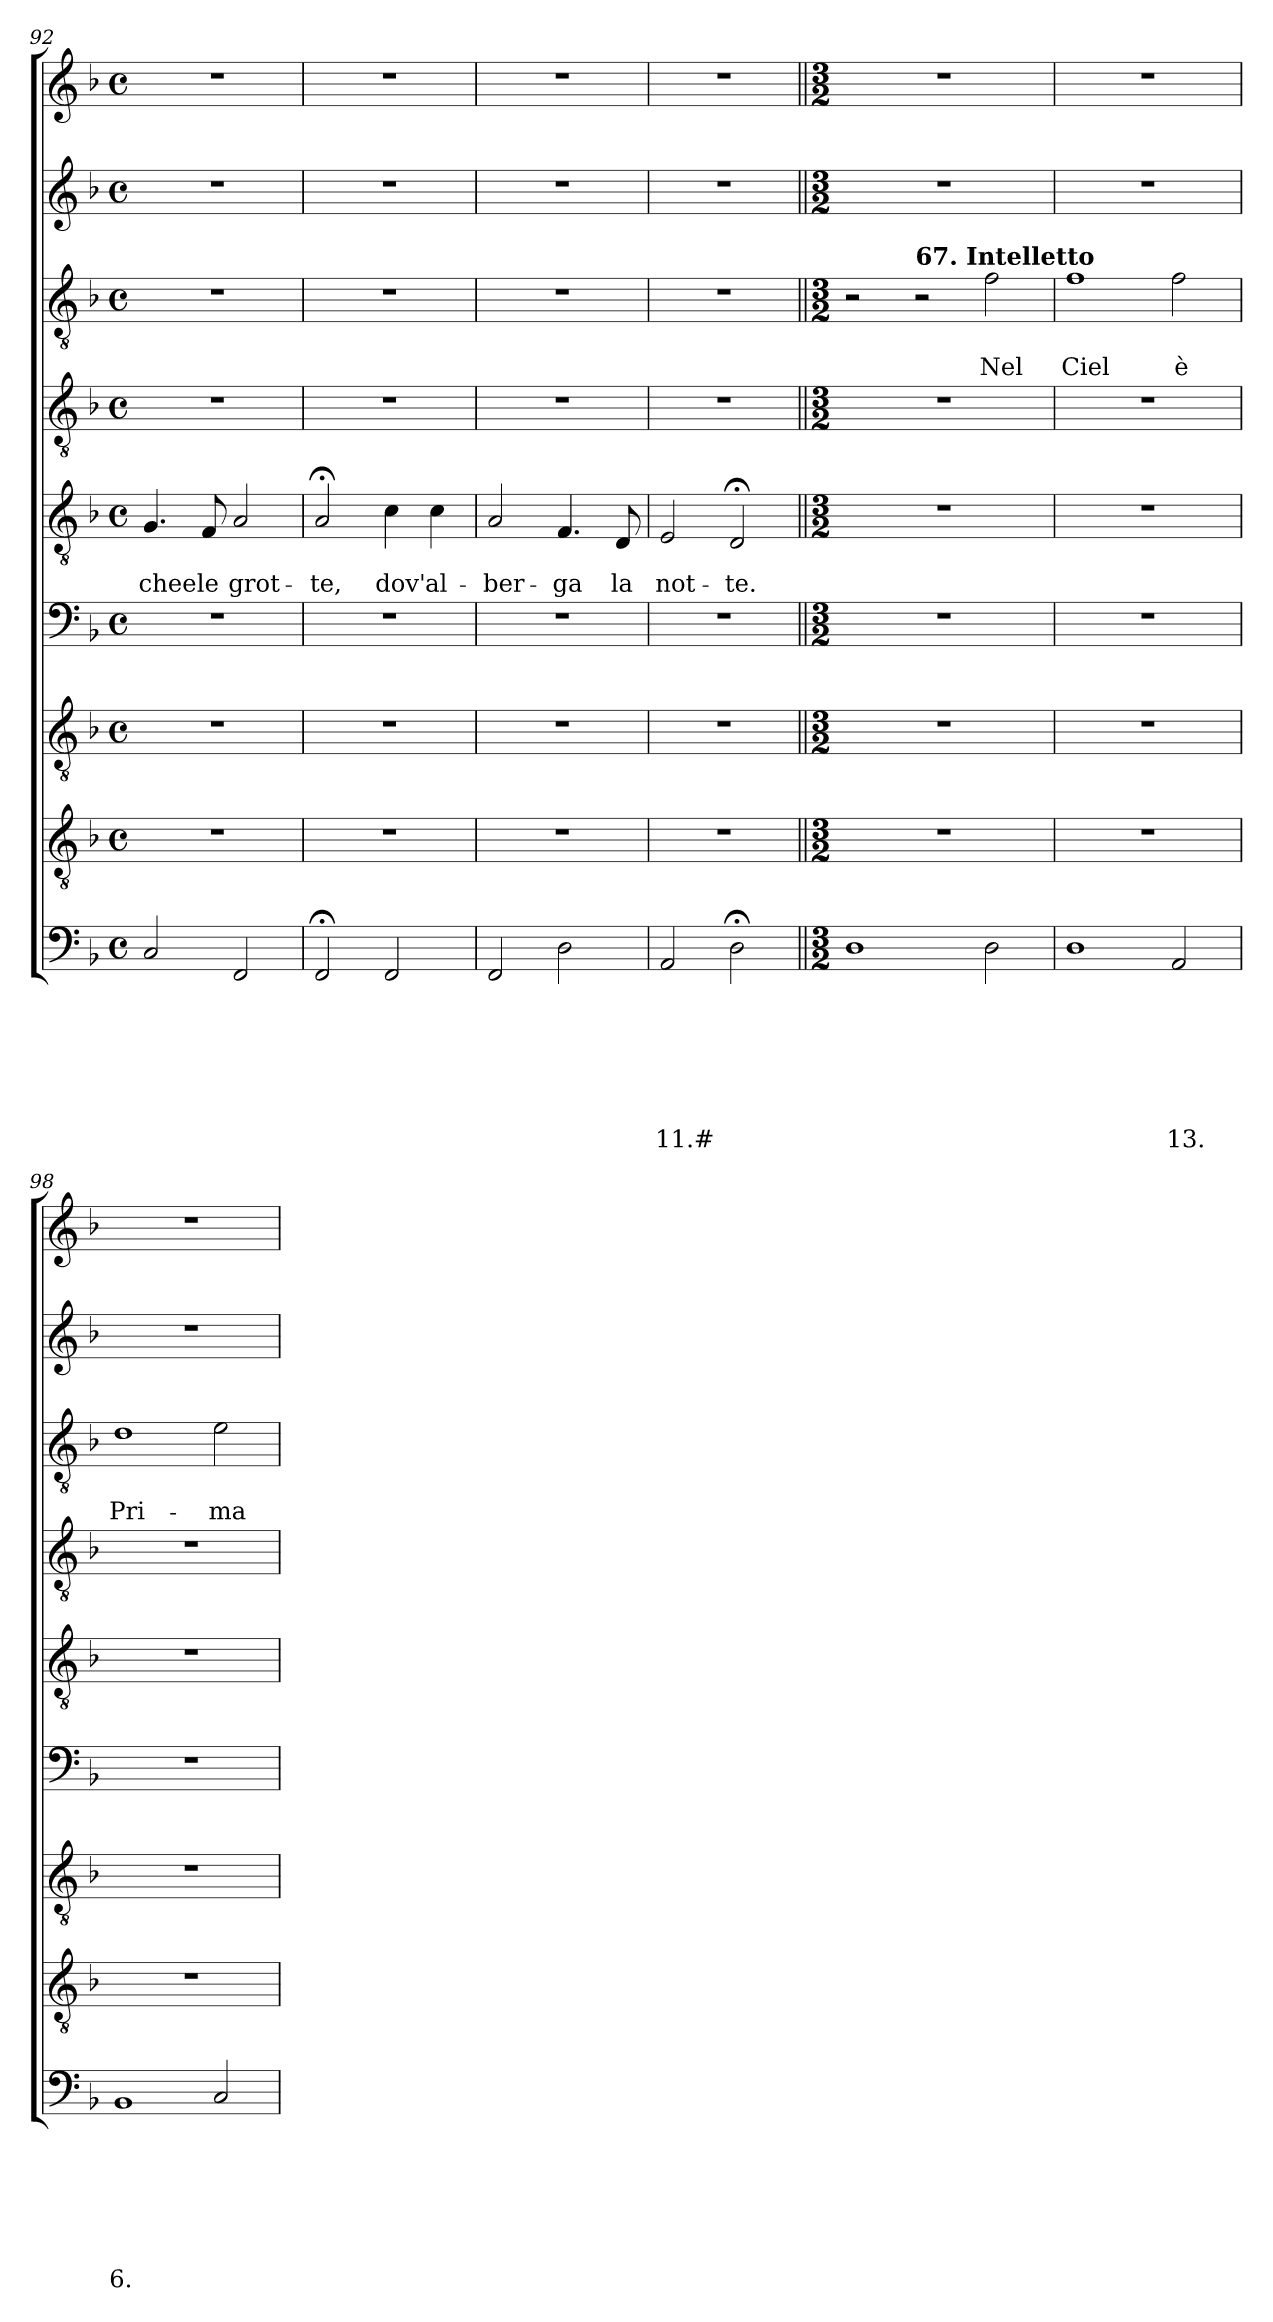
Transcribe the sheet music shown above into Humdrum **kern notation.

**kern	**text	**text	**text	**text	**text	**text	**text	**kern	**kern	**kern	**kern	**text	**text	**kern	**kern	**text	**text	**kern	**kern
*part9	*part9	*part9	*part9	*part9	*part9	*part9	*part9	*part8	*part7	*part6	*part5	*part5	*part5	*part4	*part3	*part3	*part3	*part2	*part1
*staff9	*staff9	*staff9	*staff9	*staff9	*staff9	*staff9	*staff9	*staff8	*staff7	*staff6	*staff5	*staff5	*staff5	*staff4	*staff3	*staff3	*staff3	*staff2	*staff1
*clefF4	*	*	*	*	*	*	*	*clefGv2	*clefGv2	*clefF4	*clefGv2	*	*	*clefGv2	*clefGv2	*	*	*clefG2	*clefG2
*k[b-]	*	*	*	*	*	*	*	*k[b-]	*k[b-]	*k[b-]	*k[b-]	*	*	*k[b-]	*k[b-]	*	*	*k[b-]	*k[b-]
*F:	*	*	*	*	*	*	*	*F:	*F:	*F:	*F:	*	*	*F:	*F:	*	*	*F:	*F:
*M4/4	*	*	*	*	*	*	*	*M4/4	*M4/4	*M4/4	*M4/4	*	*	*M4/4	*M4/4	*	*	*M4/4	*M4/4
*met(c)	*	*	*	*	*	*	*	*met(c)	*met(c)	*met(c)	*met(c)	*	*	*met(c)	*met(c)	*	*	*met(c)	*met(c)
=92	=92	=92	=92	=92	=92	=92	=92	=92	=92	=92	=92	=92	=92	=92	=92	=92	=92	=92	=92
2C/	.	.	.	.	.	.	.	1r	1r	1r	4.G/	.	-chee	1r	1r	.	.	1r	1r
.	.	.	.	.	.	.	.	.	.	.	8F/	.	le	.	.	.	.	.	.
2FF/	.	.	.	.	.	.	.	.	.	.	2A/	.	grot-	.	.	.	.	.	.
=93	=93	=93	=93	=93	=93	=93	=93	=93	=93	=93	=93	=93	=93	=93	=93	=93	=93	=93	=93
2FF;</	.	.	.	.	.	.	.	1r	1r	1r	2A;</	.	-te,	1r	1r	.	.	1r	1r
2FF/	.	.	.	.	.	.	.	.	.	.	4c\	.	dov'	.	.	.	.	.	.
.	.	.	.	.	.	.	.	.	.	.	4c\	.	al-	.	.	.	.	.	.
=94	=94	=94	=94	=94	=94	=94	=94	=94	=94	=94	=94	=94	=94	=94	=94	=94	=94	=94	=94
2FF/	.	.	.	.	.	.	.	1r	1r	1r	2A/	.	-ber-	1r	1r	.	.	1r	1r
2D\	.	.	.	.	.	.	.	.	.	.	4.F/	.	-ga	.	.	.	.	.	.
.	.	.	.	.	.	.	.	.	.	.	8D/	.	la	.	.	.	.	.	.
=95	=95	=95	=95	=95	=95	=95	=95	=95	=95	=95	=95	=95	=95	=95	=95	=95	=95	=95	=95
2AA/	.	.	.	.	.	.	11.#	1r	1r	1r	2E/	.	not-	1r	1r	.	.	1r	1r
2D;<\	.	.	.	.	.	.	.	.	.	.	2D;</	.	-te.	.	.	.	.	.	.
!!LO:LB:g=z
=96||	=96||	=96||	=96||	=96||	=96||	=96||	=96||	=96||	=96||	=96||	=96||	=96||	=96||	=96||	=96||	=96||	=96||	=96||	=96||
*M3/2	*	*	*	*	*	*	*	*M3/2	*M3/2	*M3/2	*M3/2	*	*	*M3/2	*M3/2	*	*	*M3/2	*M3/2
1D	.	.	.	.	.	.	.	1.r	1.r	1.r	1.r	.	.	1.r	2r	.	.	1.r	1.r
!	!	!	!	!	!	!	!	!	!	!	!	!	!	!	!LO:TX:a:B:t=67. Intelletto	!	!	!	!
.	.	.	.	.	.	.	.	.	.	.	.	.	.	.	2r	.	.	.	.
2D\	.	.	.	.	.	.	.	.	.	.	.	.	.	.	2f\	.	Nel	.	.
=97	=97	=97	=97	=97	=97	=97	=97	=97	=97	=97	=97	=97	=97	=97	=97	=97	=97	=97	=97
1D	.	.	.	.	.	.	.	1.r	1.r	1.r	1.r	.	.	1.r	1f	.	Ciel	1.r	1.r
2AA/	.	.	.	.	.	.	13.	.	.	.	.	.	.	.	2f\	.	è	.	.
=98	=98	=98	=98	=98	=98	=98	=98	=98	=98	=98	=98	=98	=98	=98	=98	=98	=98	=98	=98
1BB-	.	.	.	.	.	.	6.	1.r	1.r	1.r	1.r	.	.	1.r	1d	.	Pri-	1.r	1.r
2C/	.	.	.	.	.	.	.	.	.	.	.	.	.	.	2e\	.	-ma-	.	.
=	=	=	=	=	=	=	=	=	=	=	=	=	=	=	=	=	=	=	=
*-	*-	*-	*-	*-	*-	*-	*-	*-	*-	*-	*-	*-	*-	*-	*-	*-	*-	*-	*-
